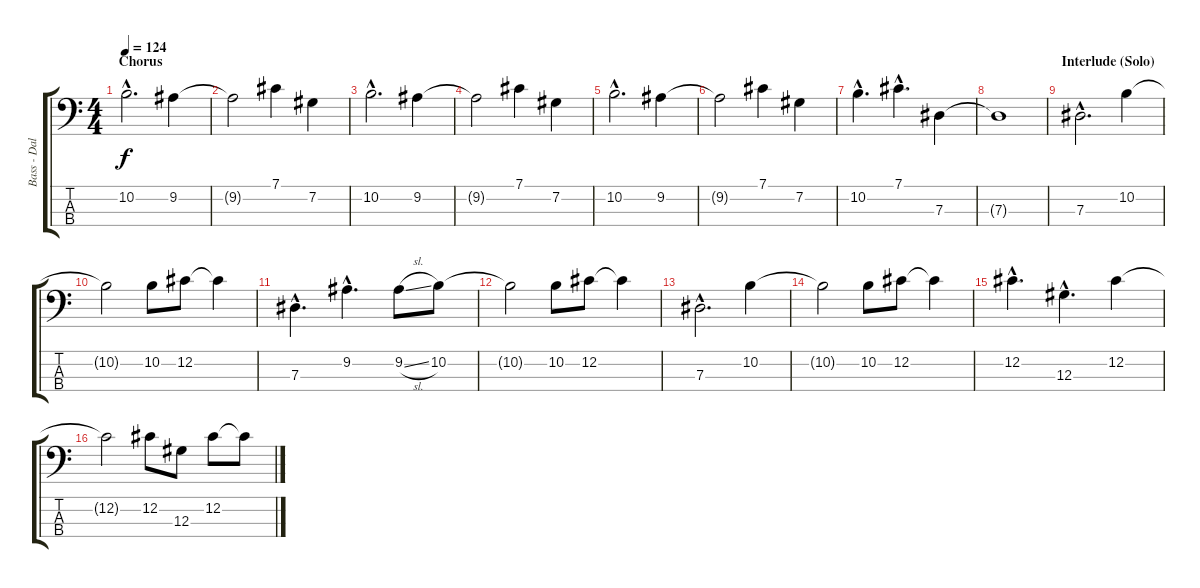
\track ("Bass - Dale Stewart" "Bass - Dal") {instrument electricbassfinger}
\staff {score tabs}
\tuning (Gb2 Db2 Ab1 Eb1) {hide}
\ts (4 4)
\section ("" "Chorus")
\tempo 124
\clef f4
\ks c
10.2{hac}.2{d dy f} 9.2.4 |
9.2{t}.2 7.1.4 7.2.4 |
10.2{hac}.2{d} 9.2.4 |
9.2{t}.2 7.1.4 7.2.4 |
10.2{hac}.2{d} 9.2.4 |
9.2{t}.2 7.1.4 7.2.4 |
10.2{hac}.4{d} 7.1{hac}.4{d} 7.3.4 |
7.3{t}.1 |
\section ("" "Interlude (Solo)")
7.3{hac}.2{d} 10.2.4 |
10.2{t}.2 10.2.8 12.2.8 12.2{t}.4 |
7.3{hac}.4{d} 9.2{hac}.4{d} 9.2{sl}.8 10.2.8 |
10.2{t}.2 10.2.8 12.2.8 12.2{t}.4 |
7.3{hac}.2{d} 10.2.4 |
10.2{t}.2 10.2.8 12.2.8 12.2{t}.4 |
12.2{hac}.4{d} 12.3{hac}.4{d} 12.2.4 |
12.2{t}.2 12.2.8 12.3.8 12.2.8 12.2{t}.8
